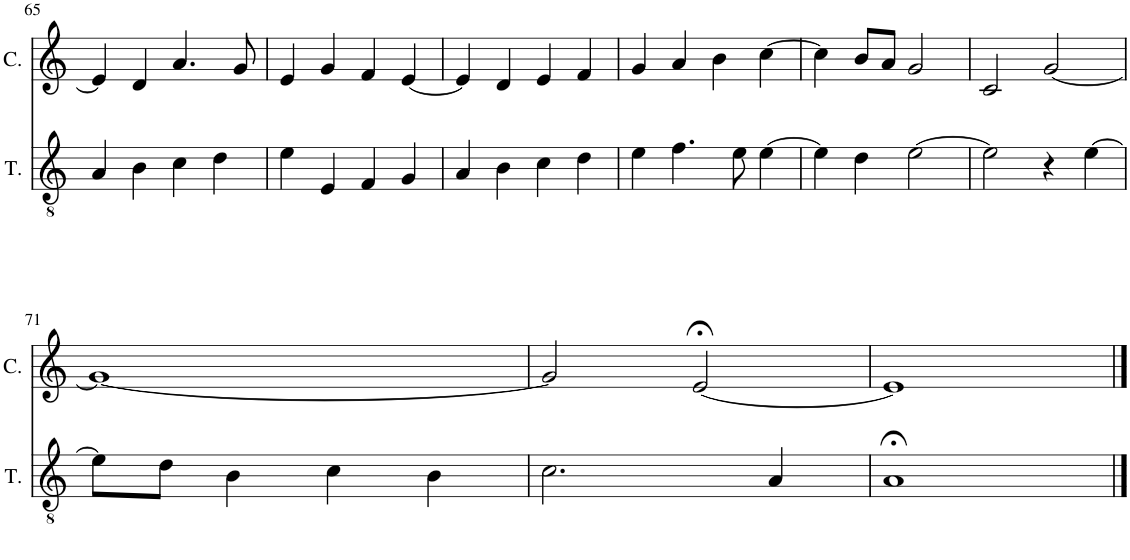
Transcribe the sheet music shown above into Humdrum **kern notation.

**kern	**kern
*part2	*part1
*staff2	*staff1
*I"Tenor	*I"Cantus
*I'T.	*I'C.
!!LO:PB:g=z
*clefGv2	*clefG2
*k[]	*k[]
*M2/2	*M2/2
*met(c|)	*met(c|)
=65	=65
4A/	4e/]
4B\	4d/
4c\	4.a/
4d\	.
.	8g/
=66	=66
4e\	4e/
4E/	4g/
4F/	4f/
4G/	[4e/
=67	=67
4A/	4e/]
4B\	4d/
4c\	4e/
4d\	4f/
=68	=68
4e\	4g/
4.f\	4a/
.	4b\
8e\	.
[4e\	[4cc\
=69	=69
4e\]	4cc\]
4d\	8b/L
.	8a/J
[2e\	2g/
=70	=70
2e\]	2c/
4r	[2g/
[4e\	.
!!LO:LB:g=z
=71	=71
8e\L]	1g_
8d\J	.
4B\	.
4c\	.
4B\	.
=72	=72
2.c\	2g/]
.	[2e;</
4A/	.
=73	=73
1A;<	1e]
==	==
*-	*-
